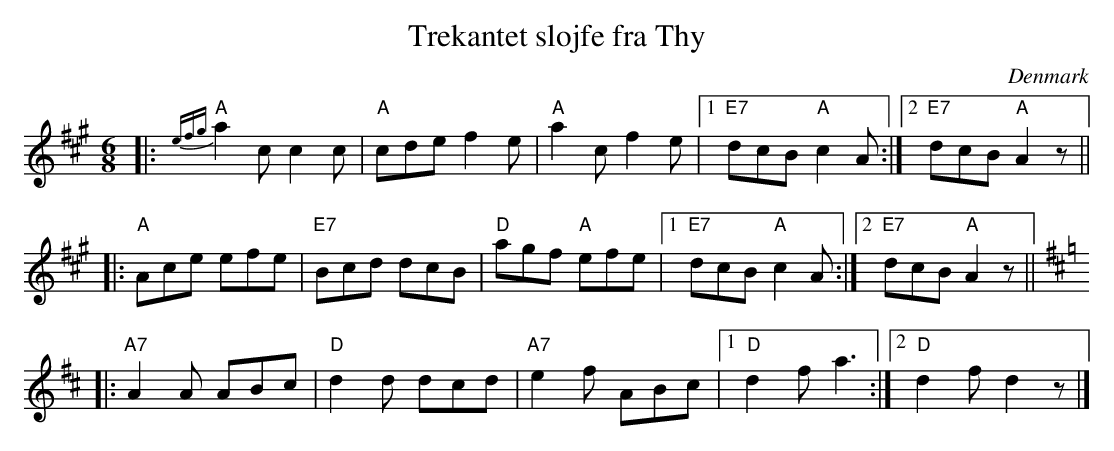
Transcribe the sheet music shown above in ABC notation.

X:1
T: Trekantet sl\ojfe fra Thy
O: Denmark
M: 6/8
L: 1/8
K: A
|: {efg}"A"a2c c2c | "A"cde f2e | "A"a2c    f2e |1 "E7"dcB "A"c2A :|2 "E7"dcB "A"A2z ||
|:      "A"Ace efe |"E7"Bcd dcB | "D"agf "A"efe |1 "E7"dcB "A"c2A :|2 "E7"dcB "A"A2z ||[K:=g]
K: D
|:     "A7"A2A ABc | "D"d2d dcd |"A7"e2f    ABc |1  "D"d2f    a3  :|2 "D"d2f d2z |]
